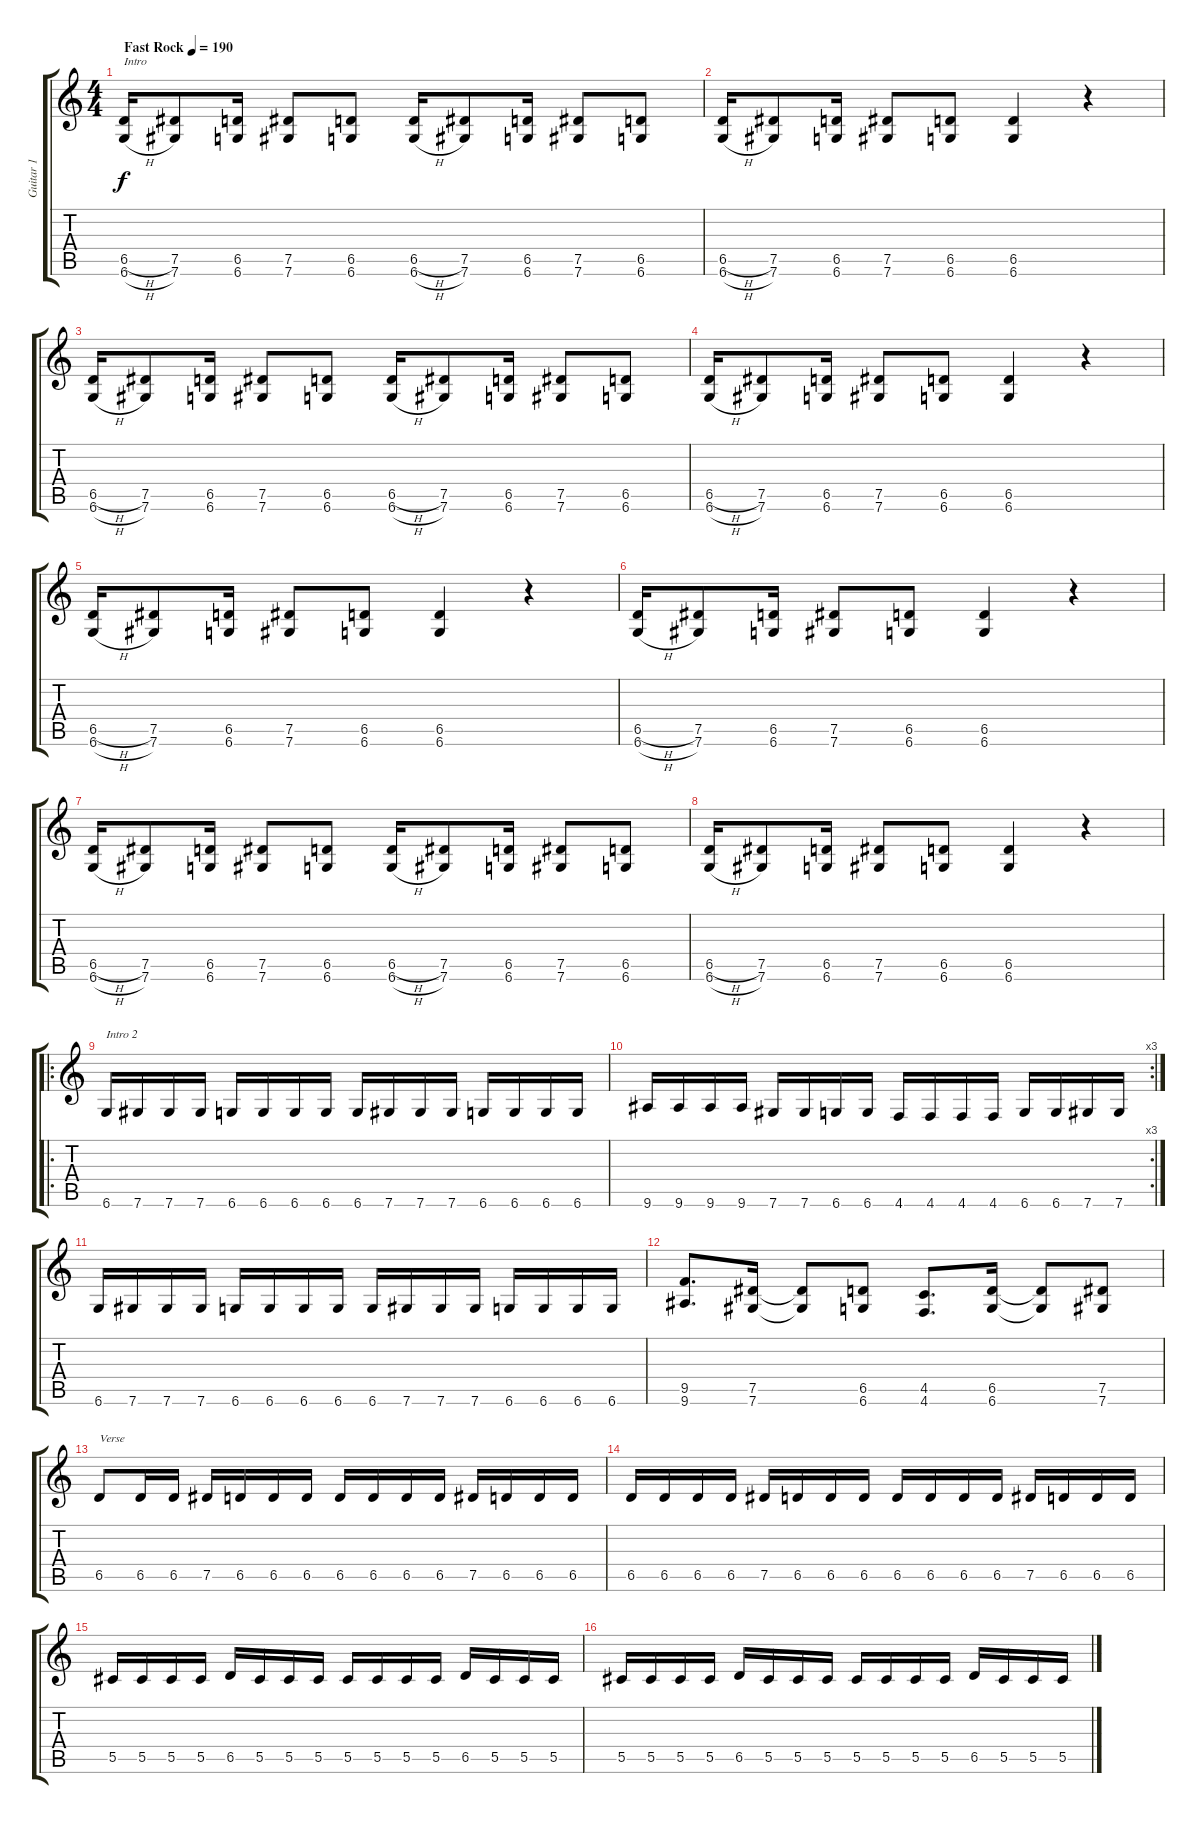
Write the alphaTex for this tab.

\track ("Guitar 1" "Guitar 1") {instrument distortionguitar}
\staff {score tabs}
\tuning (Eb4 Bb3 Gb3 Db3 Ab2 Db2) {hide}
\ts (4 4)
\tempo (190 "Fast Rock")
\clef g2
\ks c
(6.5{h} 6.6{h}).16{txt "Intro" dy f instrument distortionguitar} (7.5 7.6).8 (6.5 6.6).16 (7.5 7.6).8 (6.5 6.6).8 (6.5{h} 6.6{h}).16 (7.5 7.6).8 (6.5 6.6).16 (7.5 7.6).8 (6.5 6.6).8 |
(6.5{h} 6.6{h}).16 (7.5 7.6).8 (6.5 6.6).16 (7.5 7.6).8 (6.5 6.6).8 (6.5 6.6).4 r.4 |
(6.5{h} 6.6{h}).16 (7.5 7.6).8 (6.5 6.6).16 (7.5 7.6).8 (6.5 6.6).8 (6.5{h} 6.6{h}).16 (7.5 7.6).8 (6.5 6.6).16 (7.5 7.6).8 (6.5 6.6).8 |
(6.5{h} 6.6{h}).16 (7.5 7.6).8 (6.5 6.6).16 (7.5 7.6).8 (6.5 6.6).8 (6.5 6.6).4 r.4 |
(6.5{h} 6.6{h}).16 (7.5 7.6).8 (6.5 6.6).16 (7.5 7.6).8 (6.5 6.6).8 (6.5 6.6).4 r.4 |
(6.5{h} 6.6{h}).16 (7.5 7.6).8 (6.5 6.6).16 (7.5 7.6).8 (6.5 6.6).8 (6.5 6.6).4 r.4 |
(6.5{h} 6.6{h}).16 (7.5 7.6).8 (6.5 6.6).16 (7.5 7.6).8 (6.5 6.6).8 (6.5{h} 6.6{h}).16 (7.5 7.6).8 (6.5 6.6).16 (7.5 7.6).8 (6.5 6.6).8 |
(6.5{h} 6.6{h}).16 (7.5 7.6).8 (6.5 6.6).16 (7.5 7.6).8 (6.5 6.6).8 (6.5 6.6).4 r.4 |
\ro
6.6.16{txt "Intro 2"} 7.6.16 7.6.16 7.6.16 6.6.16 6.6.16 6.6.16 6.6.16 6.6.16 7.6.16 7.6.16 7.6.16 6.6.16 6.6.16 6.6.16 6.6.16 |
\rc 3
9.6.16 9.6.16 9.6.16 9.6.16 7.6.16 7.6.16 6.6.16 6.6.16 4.6.16 4.6.16 4.6.16 4.6.16 6.6.16 6.6.16 7.6.16 7.6.16 |
6.6.16 7.6.16 7.6.16 7.6.16 6.6.16 6.6.16 6.6.16 6.6.16 6.6.16 7.6.16 7.6.16 7.6.16 6.6.16 6.6.16 6.6.16 6.6.16 |
(9.5 9.6).8{d} (7.5 7.6).16 (7.5{t} 7.6{t}).8 (6.5 6.6).8 (4.5 4.6).8{d} (6.5 6.6).16 (6.5{t} 6.6{t}).8 (7.5 7.6).8 |
6.5.8{txt "Verse"} 6.5.16 6.5.16 7.5.16 6.5.16 6.5.16 6.5.16 6.5.16 6.5.16 6.5.16 6.5.16 7.5.16 6.5.16 6.5.16 6.5.16 |
6.5.16 6.5.16 6.5.16 6.5.16 7.5.16 6.5.16 6.5.16 6.5.16 6.5.16 6.5.16 6.5.16 6.5.16 7.5.16 6.5.16 6.5.16 6.5.16 |
5.5.16 5.5.16 5.5.16 5.5.16 6.5.16 5.5.16 5.5.16 5.5.16 5.5.16 5.5.16 5.5.16 5.5.16 6.5.16 5.5.16 5.5.16 5.5.16 |
5.5.16 5.5.16 5.5.16 5.5.16 6.5.16 5.5.16 5.5.16 5.5.16 5.5.16 5.5.16 5.5.16 5.5.16 6.5.16 5.5.16 5.5.16 5.5.16
